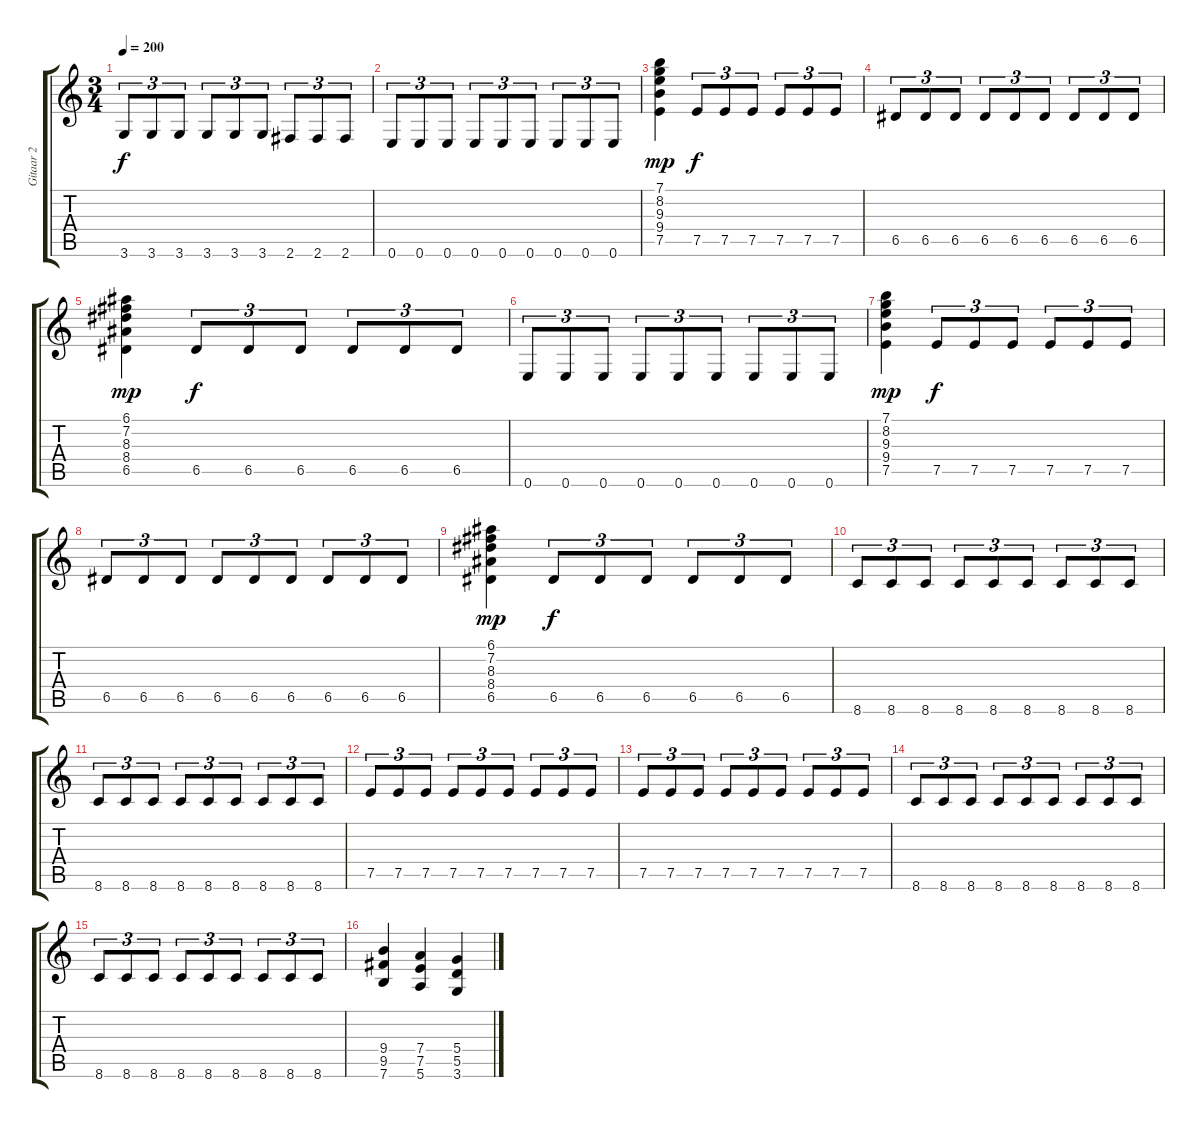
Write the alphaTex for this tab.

\track ("Gitaar 2" "Gitaar 2") {instrument overdrivenguitar}
\staff {score tabs}
\tuning (E4 B3 G3 D3 A2 E2) {hide}
\ts (3 4)
\tempo 200
\clef g2
\ks c
3.6.8{tu (3 2) dy f} 3.6.8{tu (3 2)} 3.6.8{tu (3 2)} 3.6.8{tu (3 2)} 3.6.8{tu (3 2)} 3.6.8{tu (3 2)} 2.6.8{tu (3 2)} 2.6.8{tu (3 2)} 2.6.8{tu (3 2)} |
0.6.8{tu (3 2)} 0.6.8{tu (3 2)} 0.6.8{tu (3 2)} 0.6.8{tu (3 2)} 0.6.8{tu (3 2)} 0.6.8{tu (3 2)} 0.6.8{tu (3 2)} 0.6.8{tu (3 2)} 0.6.8{tu (3 2)} |
(7.1 8.2 9.3 9.4 7.5).4{dy mp} 7.5.8{tu (3 2) dy f} 7.5.8{tu (3 2)} 7.5.8{tu (3 2)} 7.5.8{tu (3 2)} 7.5.8{tu (3 2)} 7.5.8{tu (3 2)} |
6.5.8{tu (3 2)} 6.5.8{tu (3 2)} 6.5.8{tu (3 2)} 6.5.8{tu (3 2)} 6.5.8{tu (3 2)} 6.5.8{tu (3 2)} 6.5.8{tu (3 2)} 6.5.8{tu (3 2)} 6.5.8{tu (3 2)} |
(6.1 7.2 8.3 8.4 6.5).4{dy mp} 6.5.8{tu (3 2) dy f} 6.5.8{tu (3 2)} 6.5.8{tu (3 2)} 6.5.8{tu (3 2)} 6.5.8{tu (3 2)} 6.5.8{tu (3 2)} |
0.6.8{tu (3 2)} 0.6.8{tu (3 2)} 0.6.8{tu (3 2)} 0.6.8{tu (3 2)} 0.6.8{tu (3 2)} 0.6.8{tu (3 2)} 0.6.8{tu (3 2)} 0.6.8{tu (3 2)} 0.6.8{tu (3 2)} |
(7.1 8.2 9.3 9.4 7.5).4{dy mp} 7.5.8{tu (3 2) dy f} 7.5.8{tu (3 2)} 7.5.8{tu (3 2)} 7.5.8{tu (3 2)} 7.5.8{tu (3 2)} 7.5.8{tu (3 2)} |
6.5.8{tu (3 2)} 6.5.8{tu (3 2)} 6.5.8{tu (3 2)} 6.5.8{tu (3 2)} 6.5.8{tu (3 2)} 6.5.8{tu (3 2)} 6.5.8{tu (3 2)} 6.5.8{tu (3 2)} 6.5.8{tu (3 2)} |
(6.1 7.2 8.3 8.4 6.5).4{dy mp} 6.5.8{tu (3 2) dy f} 6.5.8{tu (3 2)} 6.5.8{tu (3 2)} 6.5.8{tu (3 2)} 6.5.8{tu (3 2)} 6.5.8{tu (3 2)} |
8.6.8{tu (3 2)} 8.6.8{tu (3 2)} 8.6.8{tu (3 2)} 8.6.8{tu (3 2)} 8.6.8{tu (3 2)} 8.6.8{tu (3 2)} 8.6.8{tu (3 2)} 8.6.8{tu (3 2)} 8.6.8{tu (3 2)} |
8.6.8{tu (3 2)} 8.6.8{tu (3 2)} 8.6.8{tu (3 2)} 8.6.8{tu (3 2)} 8.6.8{tu (3 2)} 8.6.8{tu (3 2)} 8.6.8{tu (3 2)} 8.6.8{tu (3 2)} 8.6.8{tu (3 2)} |
7.5.8{tu (3 2)} 7.5.8{tu (3 2)} 7.5.8{tu (3 2)} 7.5.8{tu (3 2)} 7.5.8{tu (3 2)} 7.5.8{tu (3 2)} 7.5.8{tu (3 2)} 7.5.8{tu (3 2)} 7.5.8{tu (3 2)} |
7.5.8{tu (3 2)} 7.5.8{tu (3 2)} 7.5.8{tu (3 2)} 7.5.8{tu (3 2)} 7.5.8{tu (3 2)} 7.5.8{tu (3 2)} 7.5.8{tu (3 2)} 7.5.8{tu (3 2)} 7.5.8{tu (3 2)} |
8.6.8{tu (3 2)} 8.6.8{tu (3 2)} 8.6.8{tu (3 2)} 8.6.8{tu (3 2)} 8.6.8{tu (3 2)} 8.6.8{tu (3 2)} 8.6.8{tu (3 2)} 8.6.8{tu (3 2)} 8.6.8{tu (3 2)} |
8.6.8{tu (3 2)} 8.6.8{tu (3 2)} 8.6.8{tu (3 2)} 8.6.8{tu (3 2)} 8.6.8{tu (3 2)} 8.6.8{tu (3 2)} 8.6.8{tu (3 2)} 8.6.8{tu (3 2)} 8.6.8{tu (3 2)} |
(9.4 9.5 7.6).4 (7.4 7.5 5.6).4 (5.4 5.5 3.6).4
